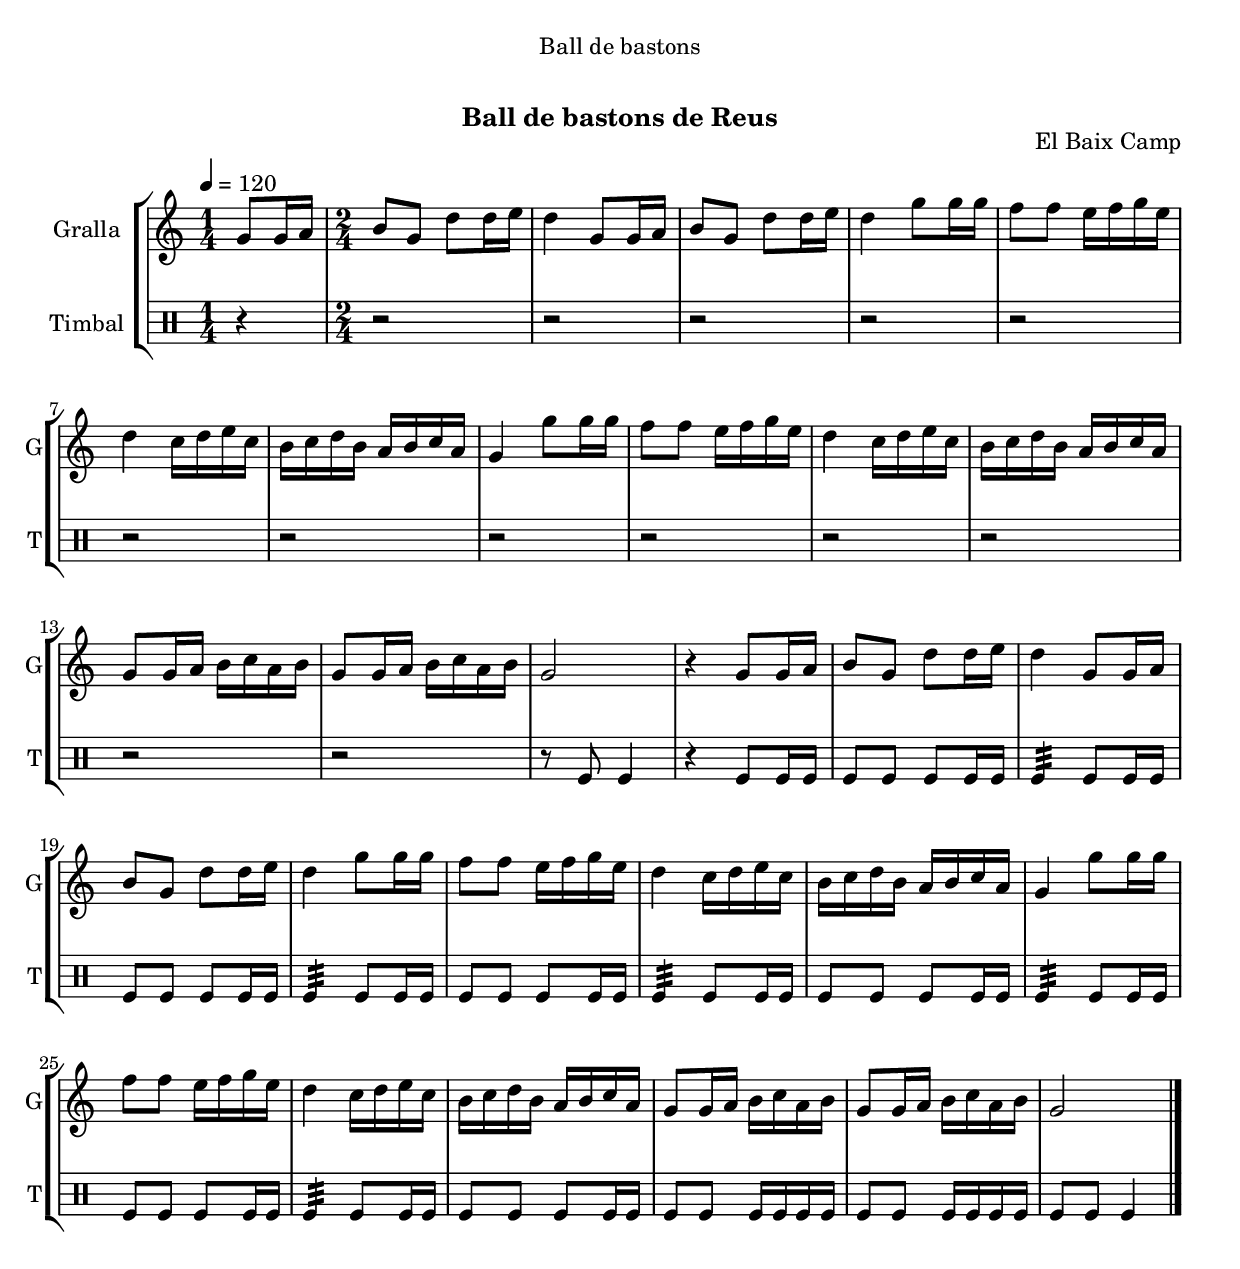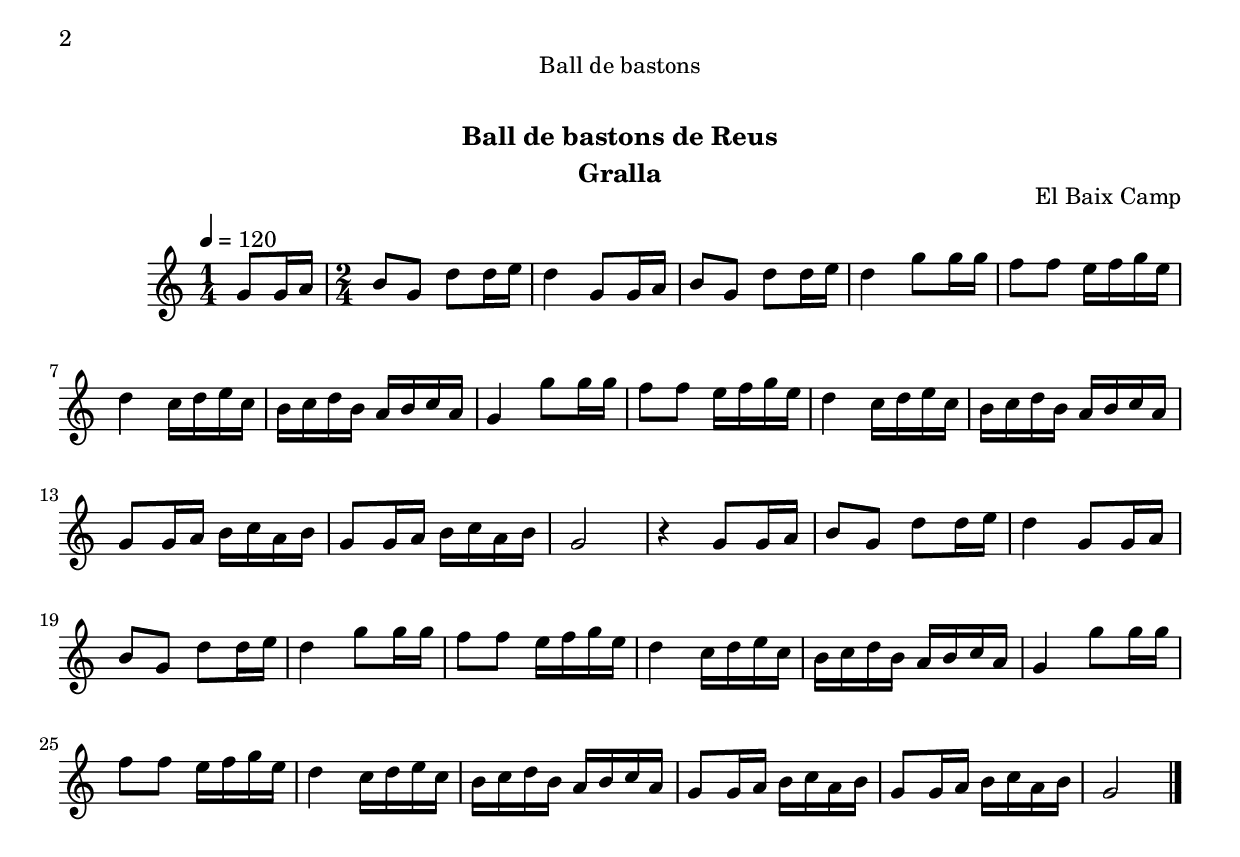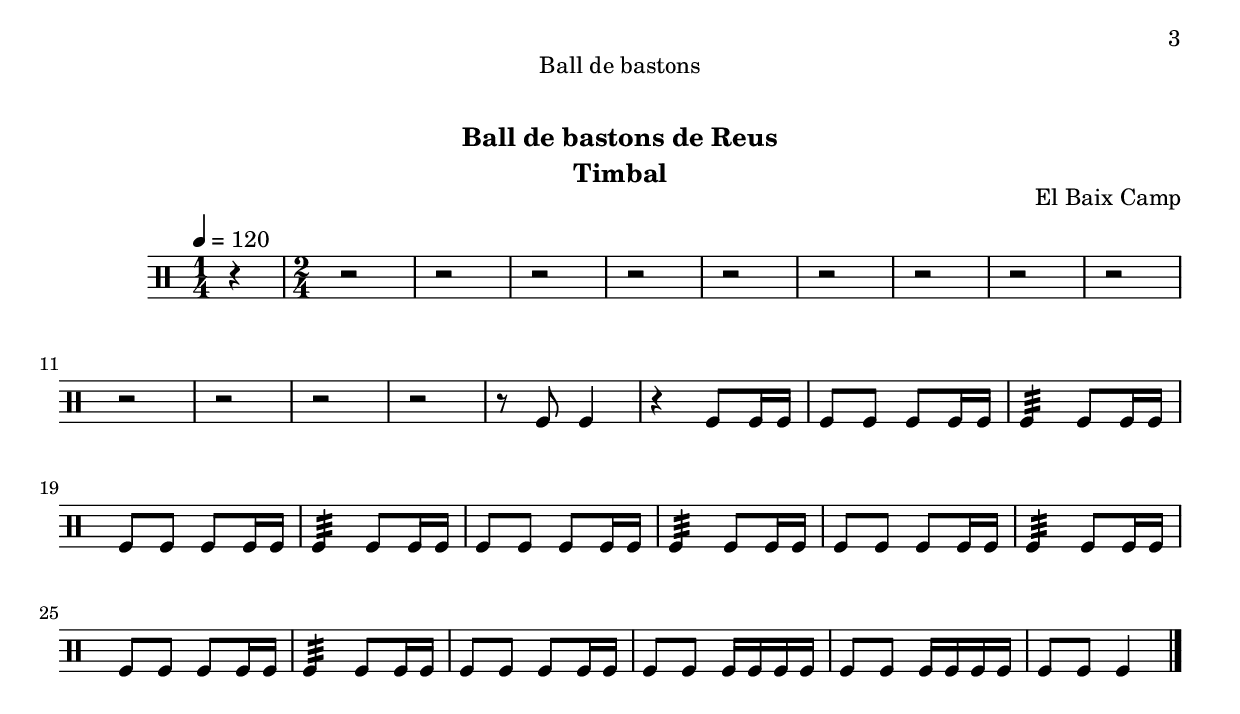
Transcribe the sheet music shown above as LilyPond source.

\version "2.16.0"

\header {
  dedication="Ball de bastons"
  title="    "
  subtitle="Ball de bastons de Reus"
  subsubtitle=""
  poet=""
  meter=""
  piece=""
  composer=""
  arranger=""
  opus="El Baix Camp"
  instrument=""
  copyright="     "
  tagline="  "
}

liniaroAa =
\relative g'
{
  \tempo 4=120
  \clef treble
  \key c \major
  \time 1/4
  g8 g16 a  |
  \time 2/4   b8 g d' d16 e  |
  d4 g,8 g16 a  |
  b8 g d' d16 e  |
  %05
  d4 g8 g16 g  |
  f8 f e16 f g e  |
  d4 c16 d e c  |
  b16 c d b a b c a  |
  g4 g'8 g16 g  |
  %10
  f8 f e16 f g e  |
  d4 c16 d e c  |
  b16 c d b a b c a  |
  g8 g16 a b c a b  |
  g8 g16 a b c a b  |
  %15
  g2  |
  r4 g8 g16 a  |
  b8 g d' d16 e  |
  d4 g,8 g16 a  |
  b8 g d' d16 e  |
  %20
  d4 g8 g16 g  |
  f8 f e16 f g e  |
  d4 c16 d e c  |
  b16 c d b a b c a  |
  g4 g'8 g16 g  |
  %25
  f8 f e16 f g e  |
  d4 c16 d e c  |
  b16 c d b a b c a  |
  g8 g16 a b c a b  |
  g8 g16 a b c a b  |
  %30
  g2  \bar "|."
}

liniaroAb =
\drummode
{
  \tempo 4=120
  \time 1/4
  r4  |
  \time 2/4   r2  |
  r2  |
  r2  |
  %05
  r2  |
  r2  |
  r2  |
  r2  |
  r2  |
  %10
  r2  |
  r2  |
  r2  |
  r2  |
  r2  |
  %15
  r8 tomfl tomfl4  |
  r4 tomfl8 tomfl16 tomfl  |
  tomfl8 tomfl tomfl tomfl16 tomfl  |
  tomfl4:32 tomfl8 tomfl16 tomfl  |
  tomfl8 tomfl tomfl tomfl16 tomfl  |
  %20
  tomfl4:32 tomfl8 tomfl16 tomfl  |
  tomfl8 tomfl tomfl tomfl16 tomfl  |
  tomfl4:32 tomfl8 tomfl16 tomfl  |
  tomfl8 tomfl tomfl tomfl16 tomfl  |
  tomfl4:32 tomfl8 tomfl16 tomfl  |
  %25
  tomfl8 tomfl tomfl tomfl16 tomfl  |
  tomfl4:32 tomfl8 tomfl16 tomfl  |
  tomfl8 tomfl tomfl tomfl16 tomfl  |
  tomfl8 tomfl tomfl16 tomfl tomfl tomfl  |
  tomfl8 tomfl tomfl16 tomfl tomfl tomfl  |
  %30
  tomfl8 tomfl tomfl4  \bar "|."
}

\bookpart {
  \score {
    \new StaffGroup {
      \override Score.RehearsalMark #'self-alignment-X = #LEFT
      <<
        \new Staff \with {instrumentName = #"Gralla" shortInstrumentName = #"G"} \liniaroAa
        \new DrumStaff \with {instrumentName = #"Timbal" shortInstrumentName = #"T"} \liniaroAb
      >>
    }
    \layout {}
  }\score { \unfoldRepeats
    \new StaffGroup {
      \override Score.RehearsalMark #'self-alignment-X = #LEFT
      <<
        \new Staff \with {instrumentName = #"Gralla" shortInstrumentName = #"G"} \liniaroAa
        \new DrumStaff \with {instrumentName = #"Timbal" shortInstrumentName = #"T"} \liniaroAb
      >>
    }
    \midi {}
  }
}

\bookpart {
  \header {instrument="Gralla"}
  \score {
    \new StaffGroup {
      \override Score.RehearsalMark #'self-alignment-X = #LEFT
      <<
        \new Staff \liniaroAa
      >>
    }
    \layout {}
  }\score { \unfoldRepeats
    \new StaffGroup {
      \override Score.RehearsalMark #'self-alignment-X = #LEFT
      <<
        \new Staff \liniaroAa
      >>
    }
    \midi {}
  }
}

\bookpart {
  \header {instrument="Timbal"}
  \score {
    \new StaffGroup {
      \override Score.RehearsalMark #'self-alignment-X = #LEFT
      <<
        \new DrumStaff \liniaroAb
      >>
    }
    \layout {}
  }\score { \unfoldRepeats
    \new StaffGroup {
      \override Score.RehearsalMark #'self-alignment-X = #LEFT
      <<
        \new DrumStaff \liniaroAb
      >>
    }
    \midi {}
  }
}

